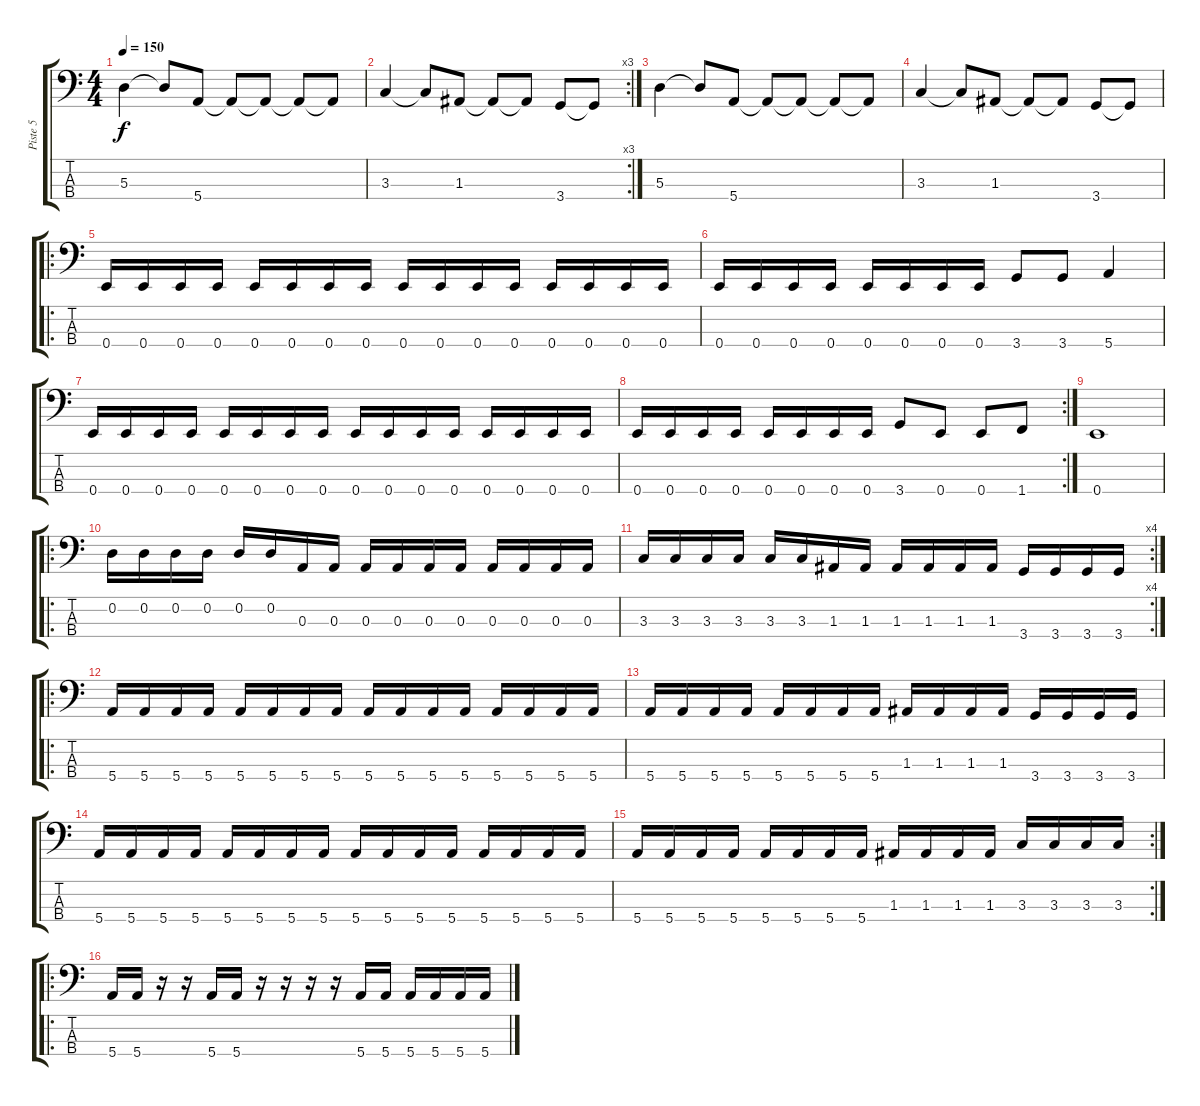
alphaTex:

\track ("Piste 5" "Piste 5") {instrument synthbass1}
\staff {score tabs}
\tuning (G2 D2 A1 E1) {hide}
\ts (4 4)
\tempo 150
\clef f4
\ks c
5.3.4{dy f instrument synthbass1} 5.3{t}.8 5.4.8 5.4{t}.8 5.4{t}.8 5.4{t}.8 5.4{t}.8 |
\rc 3
3.3.4 3.3{t}.8 1.3.8 1.3{t}.8 1.3{t}.8 3.4.8 3.4{t}.8 |
5.3.4 5.3{t}.8 5.4.8 5.4{t}.8 5.4{t}.8 5.4{t}.8 5.4{t}.8 |
3.3.4 3.3{t}.8 1.3.8 1.3{t}.8 1.3{t}.8 3.4.8 3.4{t}.8 |
\ro
0.4.16 0.4.16 0.4.16 0.4.16 0.4.16 0.4.16 0.4.16 0.4.16 0.4.16 0.4.16 0.4.16 0.4.16 0.4.16 0.4.16 0.4.16 0.4.16 |
0.4.16 0.4.16 0.4.16 0.4.16 0.4.16 0.4.16 0.4.16 0.4.16 3.4.8 3.4.8 5.4.4 |
0.4.16 0.4.16 0.4.16 0.4.16 0.4.16 0.4.16 0.4.16 0.4.16 0.4.16 0.4.16 0.4.16 0.4.16 0.4.16 0.4.16 0.4.16 0.4.16 |
\rc 2
0.4.16 0.4.16 0.4.16 0.4.16 0.4.16 0.4.16 0.4.16 0.4.16 3.4.8 0.4.8 0.4.8 1.4.8 |
0.4.1 |
\ro
0.2.16 0.2.16 0.2.16 0.2.16 0.2.16 0.2.16 0.3.16 0.3.16 0.3.16 0.3.16 0.3.16 0.3.16 0.3.16 0.3.16 0.3.16 0.3.16 |
\rc 4
3.3.16 3.3.16 3.3.16 3.3.16 3.3.16 3.3.16 1.3.16 1.3.16 1.3.16 1.3.16 1.3.16 1.3.16 3.4.16 3.4.16 3.4.16 3.4.16 |
\ro
5.4.16 5.4.16 5.4.16 5.4.16 5.4.16 5.4.16 5.4.16 5.4.16 5.4.16 5.4.16 5.4.16 5.4.16 5.4.16 5.4.16 5.4.16 5.4.16 |
5.4.16 5.4.16 5.4.16 5.4.16 5.4.16 5.4.16 5.4.16 5.4.16 1.3.16 1.3.16 1.3.16 1.3.16 3.4.16 3.4.16 3.4.16 3.4.16 |
5.4.16 5.4.16 5.4.16 5.4.16 5.4.16 5.4.16 5.4.16 5.4.16 5.4.16 5.4.16 5.4.16 5.4.16 5.4.16 5.4.16 5.4.16 5.4.16 |
\rc 2
5.4.16 5.4.16 5.4.16 5.4.16 5.4.16 5.4.16 5.4.16 5.4.16 1.3.16 1.3.16 1.3.16 1.3.16 3.3.16 3.3.16 3.3.16 3.3.16 |
\ro
5.4.16 5.4.16 r.16 r.16 5.4.16 5.4.16 r.16 r.16 r.16 r.16 5.4.16 5.4.16 5.4.16 5.4.16 5.4.16 5.4.16
